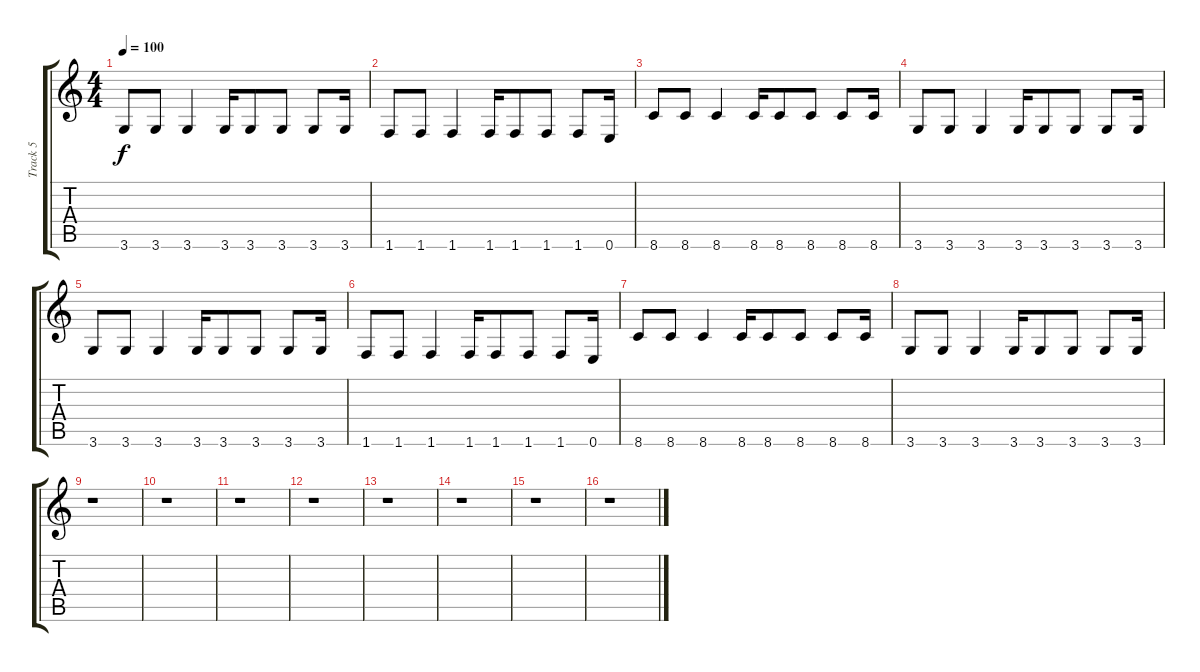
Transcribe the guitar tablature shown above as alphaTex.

\track ("Track 5" "Track 5") {instrument electricbassfinger}
\staff {score tabs}
\tuning (E4 B3 G3 D3 A2 E2) {hide}
\ts (4 4)
\tempo 100
\clef g2
\ks c
3.6.8{dy f} 3.6.8 3.6.4 3.6.16 3.6.8 3.6.8 3.6.8 3.6.16 |
1.6.8 1.6.8 1.6.4 1.6.16 1.6.8 1.6.8 1.6.8 0.6.16 |
8.6.8 8.6.8 8.6.4 8.6.16 8.6.8 8.6.8 8.6.8 8.6.16 |
3.6.8 3.6.8 3.6.4 3.6.16 3.6.8 3.6.8 3.6.8 3.6.16 |
3.6.8 3.6.8 3.6.4 3.6.16 3.6.8 3.6.8 3.6.8 3.6.16 |
1.6.8 1.6.8 1.6.4 1.6.16 1.6.8 1.6.8 1.6.8 0.6.16 |
8.6.8 8.6.8 8.6.4 8.6.16 8.6.8 8.6.8 8.6.8 8.6.16 |
3.6.8 3.6.8 3.6.4 3.6.16 3.6.8 3.6.8 3.6.8 3.6.16 |
r.1 |
r.1 |
r.1 |
r.1 |
r.1 |
r.1 |
r.1 |
r.1
